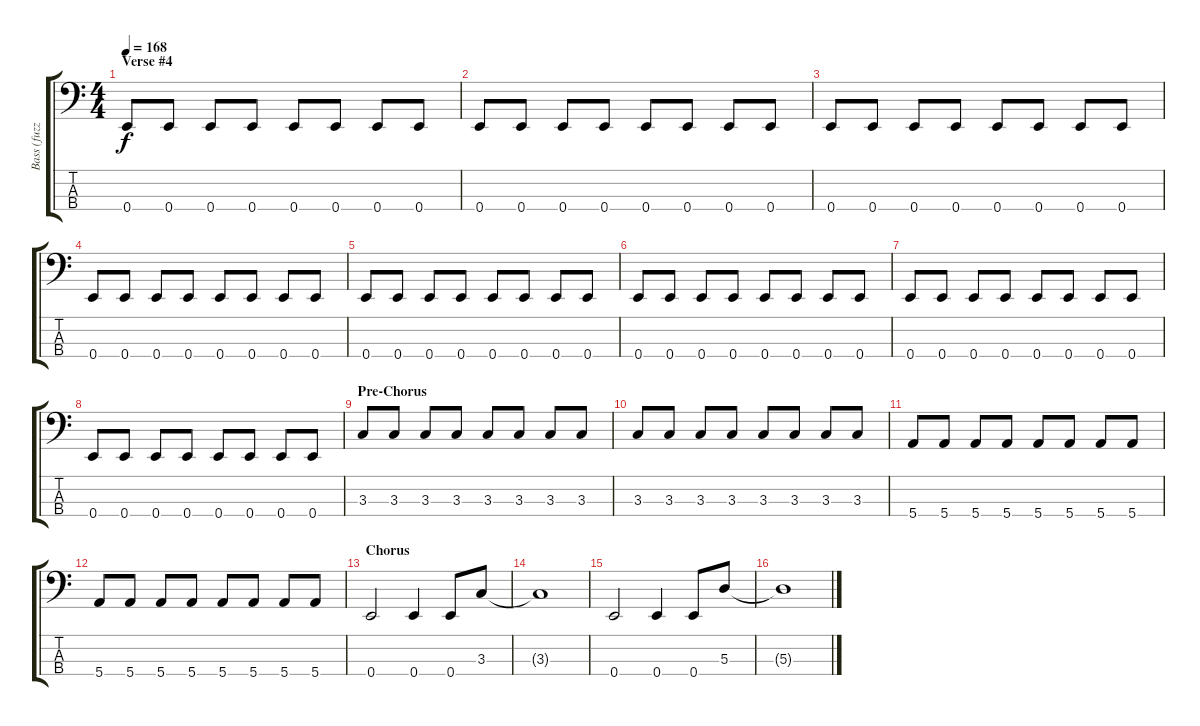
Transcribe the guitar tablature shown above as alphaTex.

\track ("Bass (fuzzy tone added in lead)" "Bass (fuzz") {instrument electricbasspick}
\staff {score tabs}
\tuning (G2 D2 A1 E1) {hide}
\ts (4 4)
\section ("" "Verse #4")
\tempo 168
\clef f4
\ks c
0.4.8{dy f} 0.4.8 0.4.8 0.4.8 0.4.8 0.4.8 0.4.8 0.4.8 |
0.4.8 0.4.8 0.4.8 0.4.8 0.4.8 0.4.8 0.4.8 0.4.8 |
0.4.8 0.4.8 0.4.8 0.4.8 0.4.8 0.4.8 0.4.8 0.4.8 |
0.4.8 0.4.8 0.4.8 0.4.8 0.4.8 0.4.8 0.4.8 0.4.8 |
0.4.8 0.4.8 0.4.8 0.4.8 0.4.8 0.4.8 0.4.8 0.4.8 |
0.4.8 0.4.8 0.4.8 0.4.8 0.4.8 0.4.8 0.4.8 0.4.8 |
0.4.8 0.4.8 0.4.8 0.4.8 0.4.8 0.4.8 0.4.8 0.4.8 |
0.4.8 0.4.8 0.4.8 0.4.8 0.4.8 0.4.8 0.4.8 0.4.8 |
\section ("" "Pre-Chorus")
3.3.8 3.3.8 3.3.8 3.3.8 3.3.8 3.3.8 3.3.8 3.3.8 |
3.3.8 3.3.8 3.3.8 3.3.8 3.3.8 3.3.8 3.3.8 3.3.8 |
5.4.8 5.4.8 5.4.8 5.4.8 5.4.8 5.4.8 5.4.8 5.4.8 |
5.4.8 5.4.8 5.4.8 5.4.8 5.4.8 5.4.8 5.4.8 5.4.8 |
\section ("" "Chorus")
0.4.2 0.4.4 0.4.8 3.3.8 |
3.3{t}.1 |
0.4.2 0.4.4 0.4.8 5.3.8 |
5.3{t}.1
